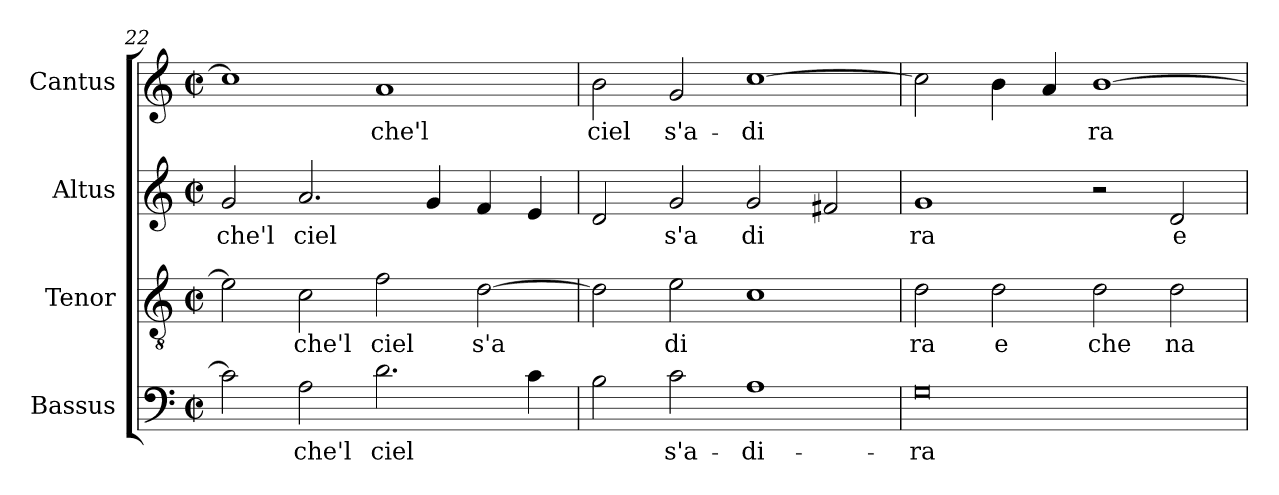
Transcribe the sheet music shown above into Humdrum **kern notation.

**kern	**text	**kern	**text	**kern	**text	**kern	**text
*part4	*part4	*part3	*part3	*part2	*part2	*part1	*part1
*staff4	*staff4	*staff3	*staff3	*staff2	*staff2	*staff1	*staff1
*I"Bassus	*	*I"Tenor	*	*I"Altus	*	*I"Cantus	*
*clefF4	*	*clefGv2	*	*clefG2	*	*clefG2	*
*k[]	*	*k[]	*	*k[]	*	*k[]	*
*C:	*	*C:	*	*C:	*	*C:	*
*M2/2	*	*M2/2	*	*M2/2	*	*M2/2	*
*met(c|)	*	*met(c|)	*	*met(c|)	*	*met(c|)	*
=22	=22	=22	=22	=22	=22	=22	=22
!	!LO:LY:b:cj	!	!LO:LY:b:cj	!	!LO:LY:b:cj	!	!LO:LY:b:cj
2c\]	.	2e\]	.	2g/	che'l	1cc]	.
!	!LO:LY:b:cj	!	!LO:LY:b:cj	!	!LO:LY:b:cj	!	!
2A\	che'l	2c\	che'l	2.a/	ciel	.	.
!	!LO:LY:b:cj	!	!LO:LY:b:cj	!	!	!	!LO:LY:b:cj
2.d\	ciel	2f\	ciel	.	.	1a	che'l
!	!	!	!	!	!LO:LY:b:cj	!	!
.	.	.	.	4g/	.	.	.
!	!	!	!LO:LY:b:cj	!	!LO:LY:b:cj	!	!
.	.	[>2d\	s'a	4f/	.	.	.
!	!LO:LY:b:cj	!	!	!	!LO:LY:b:cj	!	!
4c\	.	.	.	4e/	.	.	.
=23	=23	=23	=23	=23	=23	=23	=23
!	!LO:LY:b:cj	!	!LO:LY:b:cj	!	!LO:LY:b:cj	!	!LO:LY:b:cj
2B\	.	2d\]	.	2d/	.	2b\	ciel
!	!LO:LY:b:cj	!	!LO:LY:b:cj	!	!LO:LY:b:cj	!	!LO:LY:b:cj
2c\	s'a-	2e\	di	2g/	s'a	2g/	s'a-
!	!LO:LY:b:cj	!	!LO:LY:b:cj	!	!LO:LY:b:cj	!	!LO:LY:b:cj
1A	-di-	1c	.	2g/	di	[>1cc	-di-
!	!	!	!	!	!LO:LY:b:cj	!	!
.	.	.	.	2f#/	.	.	.
=24	=24	=24	=24	=24	=24	=24	=24
!	!LO:LY:b:cj	!	!LO:LY:b:cj	!	!LO:LY:b:cj	!	!LO:LY:b:cj
0G	-ra	2d\	ra	1g	ra	2cc\]	--
!	!	!	!LO:LY:b:cj	!	!	!	!LO:LY:b:cj
.	.	2d\	e	.	.	4b\	--
!	!	!	!	!	!	!	!LO:LY:b:cj
.	.	.	.	.	.	4a/	--
!	!	!	!LO:LY:b:cj	!	!	!	!LO:LY:b:cj
.	.	2d\	che	2r	.	[<1b	-ra
!	!	!	!LO:LY:b:cj	!	!LO:LY:b:cj	!	!
.	.	2d\	na	2d/	e	.	.
=	=	=	=	=	=	=	=
*-	*-	*-	*-	*-	*-	*-	*-
